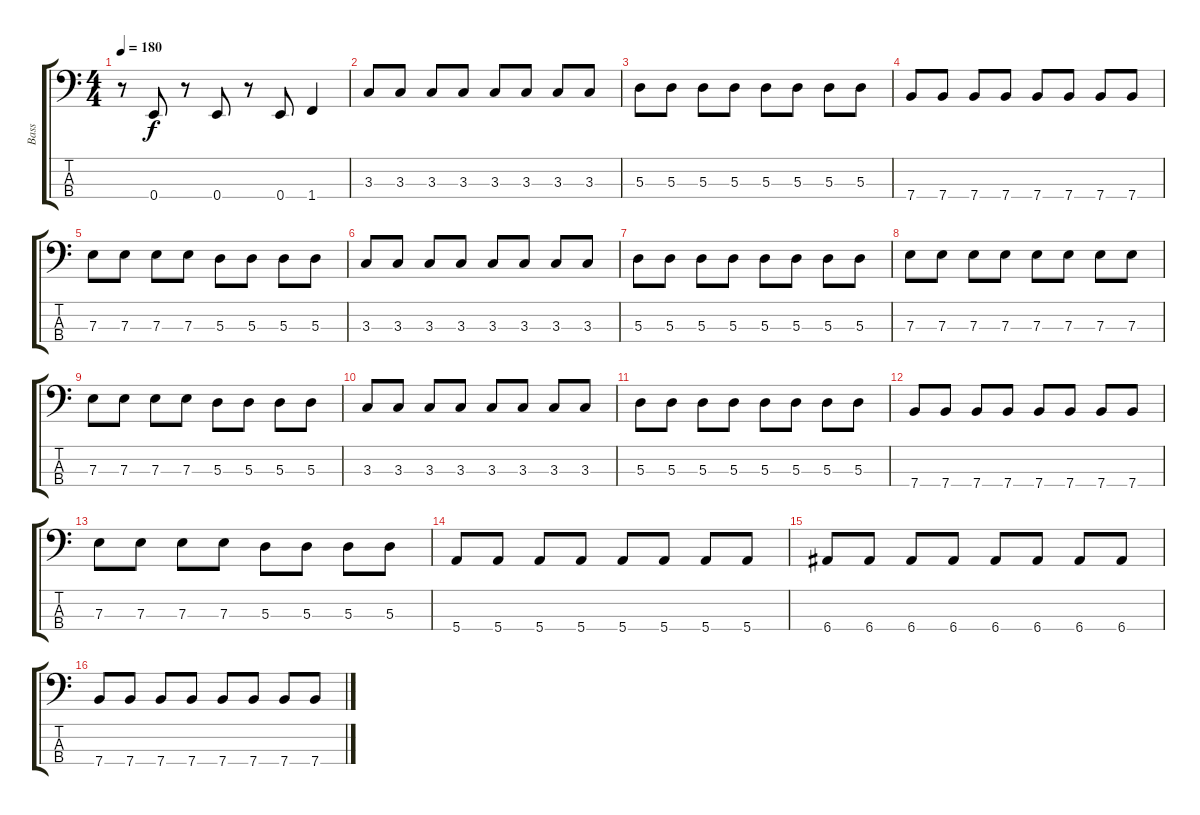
\track ("Bass" "Bass") {instrument electricbassfinger}
\staff {score tabs}
\tuning (G2 D2 A1 E1) {hide}
\ts (4 4)
\tempo 180
\clef f4
\ks c
r.8{dy f} 0.4.8 r.8 0.4.8 r.8 0.4.8 1.4.4 |
3.3.8 3.3.8 3.3.8 3.3.8 3.3.8 3.3.8 3.3.8 3.3.8 |
5.3.8 5.3.8 5.3.8 5.3.8 5.3.8 5.3.8 5.3.8 5.3.8 |
7.4.8 7.4.8 7.4.8 7.4.8 7.4.8 7.4.8 7.4.8 7.4.8 |
7.3.8 7.3.8 7.3.8 7.3.8 5.3.8 5.3.8 5.3.8 5.3.8 |
3.3.8 3.3.8 3.3.8 3.3.8 3.3.8 3.3.8 3.3.8 3.3.8 |
5.3.8 5.3.8 5.3.8 5.3.8 5.3.8 5.3.8 5.3.8 5.3.8 |
7.3.8 7.3.8 7.3.8 7.3.8 7.3.8 7.3.8 7.3.8 7.3.8 |
7.3.8 7.3.8 7.3.8 7.3.8 5.3.8 5.3.8 5.3.8 5.3.8 |
3.3.8 3.3.8 3.3.8 3.3.8 3.3.8 3.3.8 3.3.8 3.3.8 |
5.3.8 5.3.8 5.3.8 5.3.8 5.3.8 5.3.8 5.3.8 5.3.8 |
7.4.8 7.4.8 7.4.8 7.4.8 7.4.8 7.4.8 7.4.8 7.4.8 |
7.3.8 7.3.8 7.3.8 7.3.8 5.3.8 5.3.8 5.3.8 5.3.8 |
5.4.8 5.4.8 5.4.8 5.4.8 5.4.8 5.4.8 5.4.8 5.4.8 |
6.4.8 6.4.8 6.4.8 6.4.8 6.4.8 6.4.8 6.4.8 6.4.8 |
7.4.8 7.4.8 7.4.8 7.4.8 7.4.8 7.4.8 7.4.8 7.4.8
